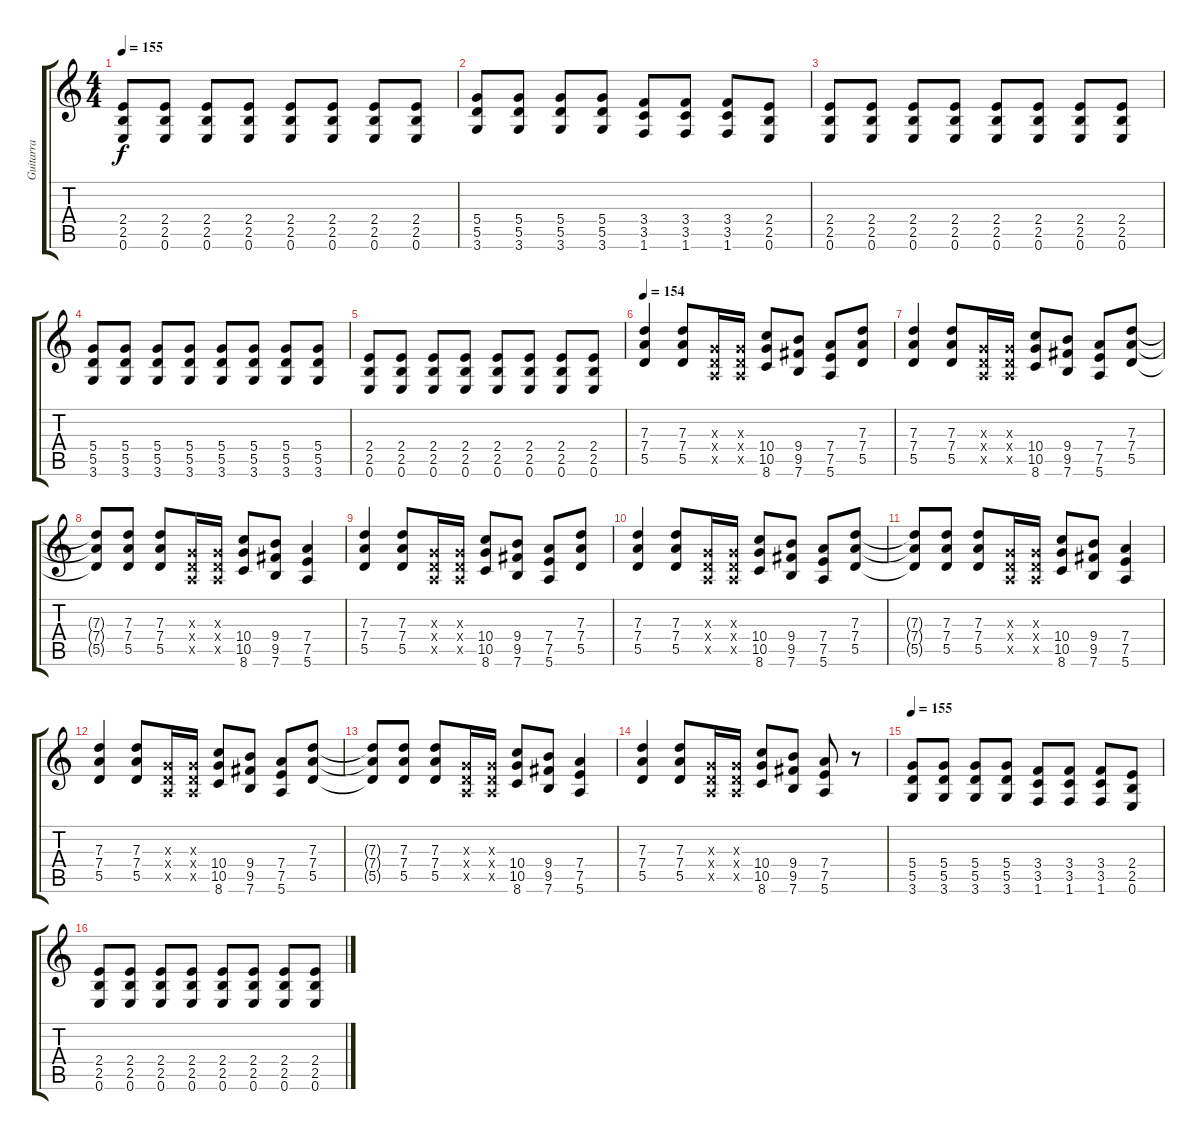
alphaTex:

\track ("Guitarra" "Guitarra") {instrument distortionguitar}
\staff {score tabs}
\tuning (E4 B3 G3 D3 A2 E2) {hide}
\ts (4 4)
\tempo 155
\clef g2
\ks c
(2.4 2.5 0.6).8{dy f} (2.4 2.5 0.6).8 (2.4 2.5 0.6).8 (2.4 2.5 0.6).8 (2.4 2.5 0.6).8 (2.4 2.5 0.6).8 (2.4 2.5 0.6).8 (2.4 2.5 0.6).8 |
(5.4 5.5 3.6).8 (5.4 5.5 3.6).8 (5.4 5.5 3.6).8 (5.4 5.5 3.6).8 (3.4 3.5 1.6).8 (3.4 3.5 1.6).8 (3.4 3.5 1.6).8 (2.4 2.5 0.6).8 |
(2.4 2.5 0.6).8 (2.4 2.5 0.6).8 (2.4 2.5 0.6).8 (2.4 2.5 0.6).8 (2.4 2.5 0.6).8 (2.4 2.5 0.6).8 (2.4 2.5 0.6).8 (2.4 2.5 0.6).8 |
(5.4 5.5 3.6).8 (5.4 5.5 3.6).8 (5.4 5.5 3.6).8 (5.4 5.5 3.6).8 (5.4 5.5 3.6).8 (5.4 5.5 3.6).8 (5.4 5.5 3.6).8 (5.4 5.5 3.6).8 |
(2.4 2.5 0.6).8 (2.4 2.5 0.6).8 (2.4 2.5 0.6).8 (2.4 2.5 0.6).8 (2.4 2.5 0.6).8 (2.4 2.5 0.6).8 (2.4 2.5 0.6).8 (2.4 2.5 0.6).8 |
\tempo 154
(7.3 7.4 5.5).4 (7.3 7.4 5.5).8 (0.3{x} 0.4{x} 0.5{x}).16 (0.3{x} 0.4{x} 0.5{x}).16 (10.4 10.5 8.6).8 (9.4 9.5 7.6).8 (7.4 7.5 5.6).8 (7.3 7.4 5.5).8 |
(7.3 7.4 5.5).4 (7.3 7.4 5.5).8 (0.3{x} 0.4{x} 0.5{x}).16 (0.3{x} 0.4{x} 0.5{x}).16 (10.4 10.5 8.6).8 (9.4 9.5 7.6).8 (7.4 7.5 5.6).8 (7.3 7.4 5.5).8 |
(7.3{t} 7.4{t} 5.5{t}).8 (7.3 7.4 5.5).8 (7.3 7.4 5.5).8 (0.3{x} 0.4{x} 0.5{x}).16 (0.3{x} 0.4{x} 0.5{x}).16 (10.4 10.5 8.6).8 (9.4 9.5 7.6).8 (7.4 7.5 5.6).4 |
(7.3 7.4 5.5).4 (7.3 7.4 5.5).8 (0.3{x} 0.4{x} 0.5{x}).16 (0.3{x} 0.4{x} 0.5{x}).16 (10.4 10.5 8.6).8 (9.4 9.5 7.6).8 (7.4 7.5 5.6).8 (7.3 7.4 5.5).8 |
(7.3 7.4 5.5).4 (7.3 7.4 5.5).8 (0.3{x} 0.4{x} 0.5{x}).16 (0.3{x} 0.4{x} 0.5{x}).16 (10.4 10.5 8.6).8 (9.4 9.5 7.6).8 (7.4 7.5 5.6).8 (7.3 7.4 5.5).8 |
(7.3{t} 7.4{t} 5.5{t}).8 (7.3 7.4 5.5).8 (7.3 7.4 5.5).8 (0.3{x} 0.4{x} 0.5{x}).16 (0.3{x} 0.4{x} 0.5{x}).16 (10.4 10.5 8.6).8 (9.4 9.5 7.6).8 (7.4 7.5 5.6).4 |
(7.3 7.4 5.5).4 (7.3 7.4 5.5).8 (0.3{x} 0.4{x} 0.5{x}).16 (0.3{x} 0.4{x} 0.5{x}).16 (10.4 10.5 8.6).8 (9.4 9.5 7.6).8 (7.4 7.5 5.6).8 (7.3 7.4 5.5).8 |
(7.3{t} 7.4{t} 5.5{t}).8 (7.3 7.4 5.5).8 (7.3 7.4 5.5).8 (0.3{x} 0.4{x} 0.5{x}).16 (0.3{x} 0.4{x} 0.5{x}).16 (10.4 10.5 8.6).8 (9.4 9.5 7.6).8 (7.4 7.5 5.6).4 |
(7.3 7.4 5.5).4 (7.3 7.4 5.5).8 (0.3{x} 0.4{x} 0.5{x}).16 (0.3{x} 0.4{x} 0.5{x}).16 (10.4 10.5 8.6).8 (9.4 9.5 7.6).8 (7.4 7.5 5.6).8 r.8 |
\tempo 155
(5.4 5.5 3.6).8 (5.4 5.5 3.6).8 (5.4 5.5 3.6).8 (5.4 5.5 3.6).8 (3.4 3.5 1.6).8 (3.4 3.5 1.6).8 (3.4 3.5 1.6).8 (2.4 2.5 0.6).8 |
(2.4 2.5 0.6).8 (2.4 2.5 0.6).8 (2.4 2.5 0.6).8 (2.4 2.5 0.6).8 (2.4 2.5 0.6).8 (2.4 2.5 0.6).8 (2.4 2.5 0.6).8 (2.4 2.5 0.6).8
